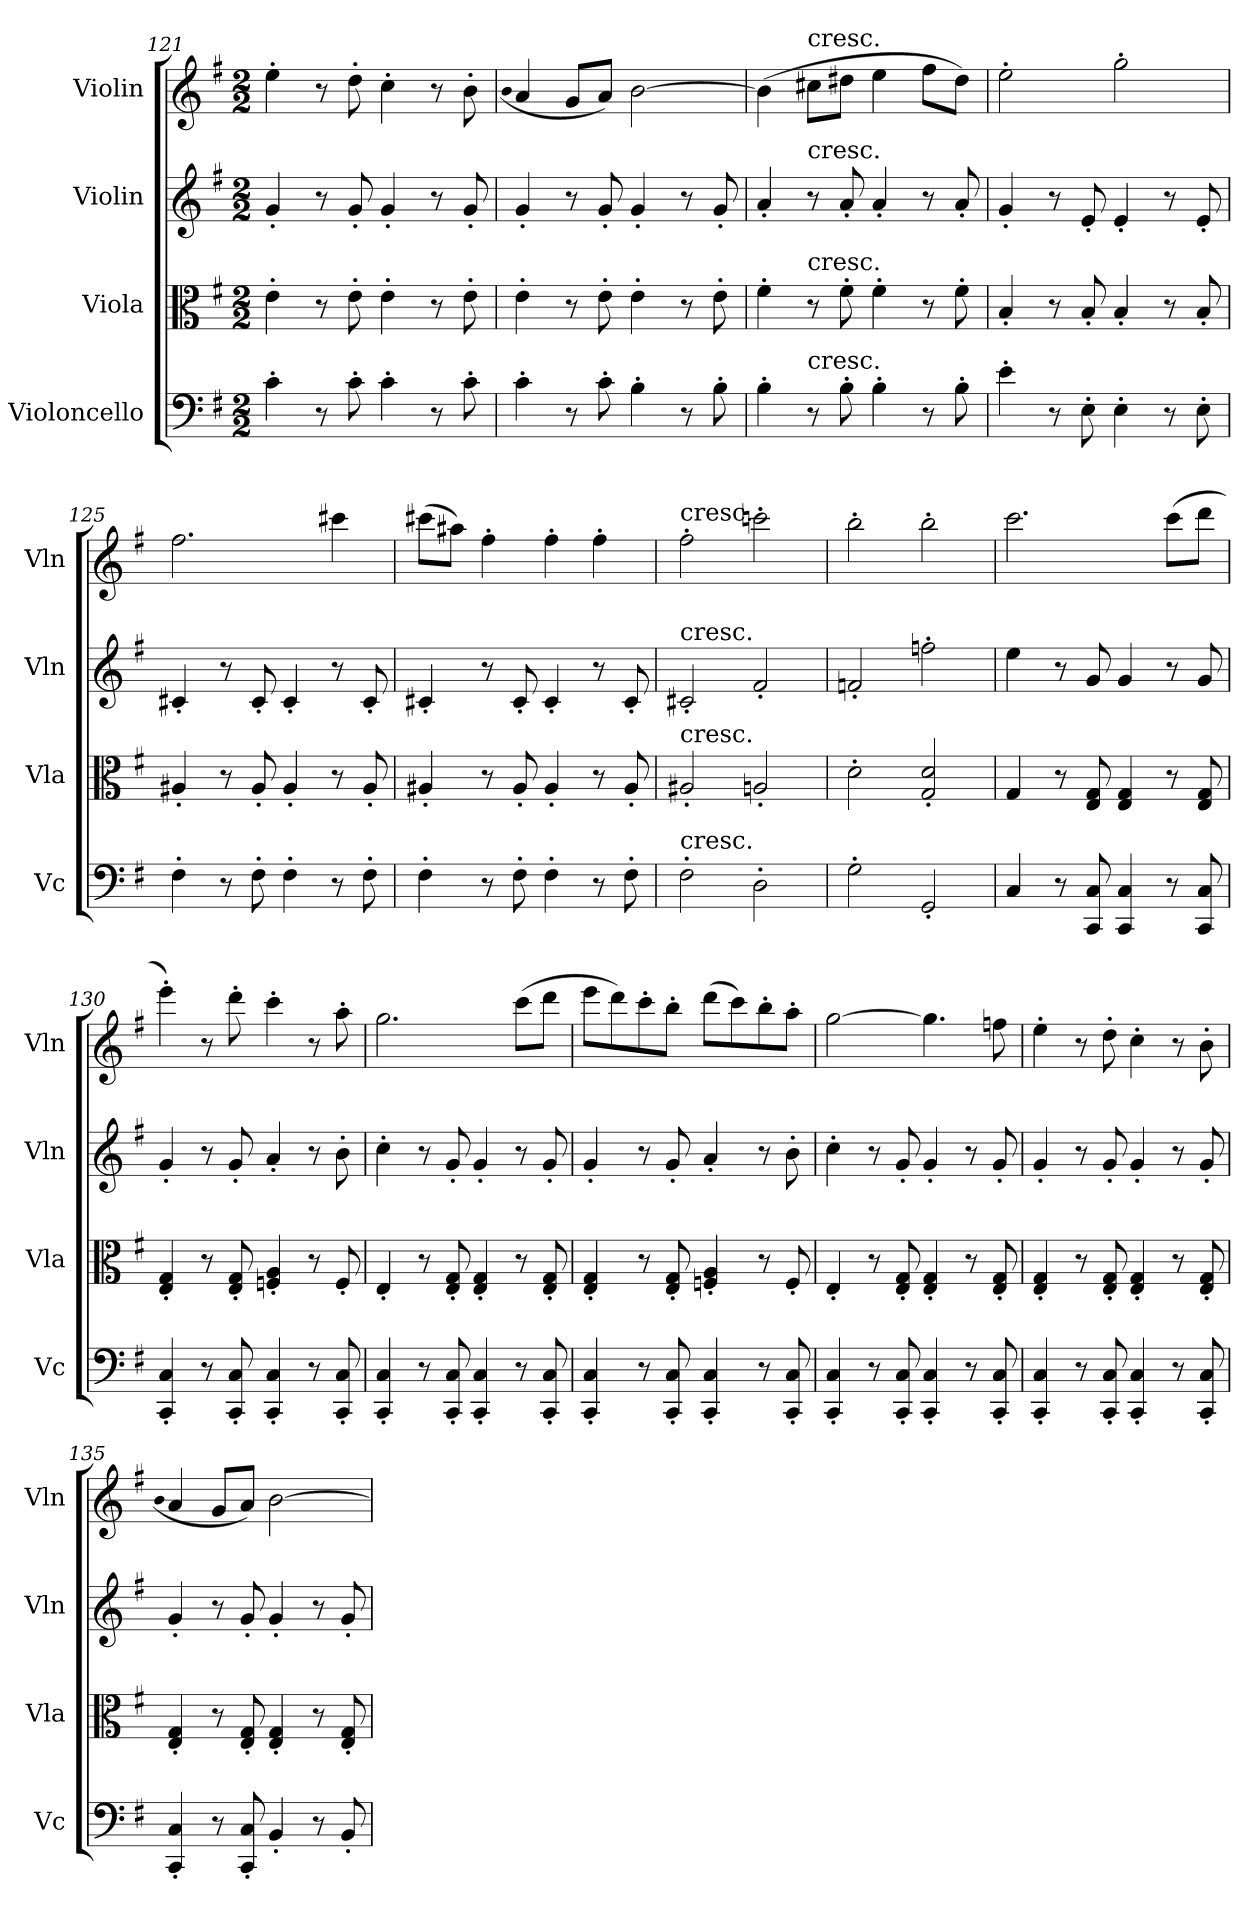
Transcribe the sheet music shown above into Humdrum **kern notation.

**kern	**kern	**kern	**kern
*part4	*part3	*part2	*part1
*staff4	*staff3	*staff2	*staff1
*I"Violoncello	*I"Viola	*I"Violin	*I"Violin
*I'Vc	*I'Vla	*I'Vln	*I'Vln
*clefF4	*clefC3	*clefG2	*clefG2
*k[f#]	*k[f#]	*k[f#]	*k[f#]
*M2/2	*M2/2	*M2/2	*M2/2
=121	=121	=121	=121
4c'\	4e'\	4g'/	4ee'\
8r	8r	8r	8r
8c'\	8e'\	8g'/	8dd'\
4c'\	4e'\	4g'/	4cc'\
8r	8r	8r	8r
8c'\	8e'\	8g'/	8b'\
=122	=122	=122	=122
.	.	.	(qb
4c'\	4e'\	4g'/	4a/
8r	8r	8r	8g/L
8c'\	8e'\	8g'/	8a/J)
4B'\	4e'\	4g'/	[2b\
8r	8r	8r	.
8B'\	8e'\	8g'/	.
=123	=123	=123	=123
4B'\	4f#'\	4a'/	(4b\]
!	!	!	!LO:TX:t=cresc.
!	!	!LO:TX:t=cresc.	!
!	!LO:TX:t=cresc.	!	!
!LO:TX:t=cresc.	!	!	!
8r	8r	8r	8cc#X\L
8B'\	8f#'\	8a'/	8dd#X\J
4B'\	4f#'\	4a'/	4ee\
8r	8r	8r	8ff#\L
8B'\	8f#'\	8a'/	8dd#\J)
=124	=124	=124	=124
4e'\	4B'/	4g'/	2ee'\
8r	8r	8r	.
8E'\	8B'/	8e'/	.
4E'\	4B'/	4e'/	2gg'\
8r	8r	8r	.
8E'\	8B'/	8e'/	.
=125	=125	=125	=125
4F#'\	4A#X'/	4c#X'/	2.ff#\
8r	8r	8r	.
8F#'\	8A#'/	8c#'/	.
4F#'\	4A#'/	4c#'/	.
8r	8r	8r	4ccc#X\
8F#'\	8A#'/	8c#'/	.
=126	=126	=126	=126
4F#'\	4A#X'/	4c#X'/	(8ccc#X\L
.	.	.	8aa#X\J)
8r	8r	8r	4ff#'\
8F#'\	8A#'/	8c#'/	.
4F#'\	4A#'/	4c#'/	4ff#'\
8r	8r	8r	4ff#'\
8F#'\	8A#'/	8c#'/	.
=127	=127	=127	=127
!	!	!	!LO:TX:t=cresc.
!	!	!LO:TX:t=cresc.	!
!	!LO:TX:t=cresc.	!	!
!LO:TX:t=cresc.	!	!	!
2F#'\	2A#X'/	2c#X'/	2ff#'\
2D'\	2An'/	2f#'/	2cccn'\
=128	=128	=128	=128
2G'\	2d'\	2fn'/	2bb'\
2GG'/	2G'/ 2d'/	2ffn'\	2bb'\
=129	=129	=129	=129
4C/	4G/	4ee\	2.ccc\
8r	8r	8r	.
8CC/ 8C/	8E/ 8G/	8g/	.
4CC/ 4C/	4E/ 4G/	4g/	.
8r	8r	8r	(8ccc\L
8CC/ 8C/	8E/ 8G/	8g/	8ddd\J
=130	=130	=130	=130
4CC'/ 4C'/	4E'/ 4G'/	4g'/	4eee'\)
8r	8r	8r	8r
8CC'/ 8C'/	8E'/ 8G'/	8g'/	8ddd'\
4CC'/ 4C'/	4Fn'/ 4A'/	4a'/	4ccc'\
8r	8r	8r	8r
8CC'/ 8C'/	8F'/	8b'\	8aa'\
=131	=131	=131	=131
4CC'/ 4C'/	4E'/	4cc'\	2.gg\
8r	8r	8r	.
8CC'/ 8C'/	8E'/ 8G'/	8g'/	.
4CC'/ 4C'/	4E'/ 4G'/	4g'/	.
8r	8r	8r	(8ccc\L
8CC'/ 8C'/	8E'/ 8G'/	8g'/	8ddd\J
=132	=132	=132	=132
4CC'/ 4C'/	4E'/ 4G'/	4g'/	8eee\L
.	.	.	8ddd\)
8r	8r	8r	8ccc'\
8CC'/ 8C'/	8E'/ 8G'/	8g'/	8bb'\J
4CC'/ 4C'/	4Fn'/ 4A'/	4a'/	(8ddd\L
.	.	.	8ccc\)
8r	8r	8r	8bb'\
8CC'/ 8C'/	8F'/	8b'\	8aa'\J
=133	=133	=133	=133
4CC'/ 4C'/	4E'/	4cc'\	[2gg\
8r	8r	8r	.
8CC'/ 8C'/	8E'/ 8G'/	8g'/	.
4CC'/ 4C'/	4E'/ 4G'/	4g'/	4.gg\]
8r	8r	8r	.
8CC'/ 8C'/	8E'/ 8G'/	8g'/	8ffn\
=134	=134	=134	=134
4CC'/ 4C'/	4E'/ 4G'/	4g'/	4ee'\
8r	8r	8r	8r
8CC'/ 8C'/	8E'/ 8G'/	8g'/	8dd'\
4CC'/ 4C'/	4E'/ 4G'/	4g'/	4cc'\
8r	8r	8r	8r
8CC'/ 8C'/	8E'/ 8G'/	8g'/	8b'\
=135	=135	=135	=135
.	.	.	(qb
4CC'/ 4C'/	4E'/ 4G'/	4g'/	4a/
8r	8r	8r	8g/L
8CC'/ 8C'/	8E'/ 8G'/	8g'/	8a/J)
4BB'/	4E'/ 4G'/	4g'/	[2b\
8r	8r	8r	.
8BB'/	8E'/ 8G'/	8g'/	.
=	=	=	=
*-	*-	*-	*-
